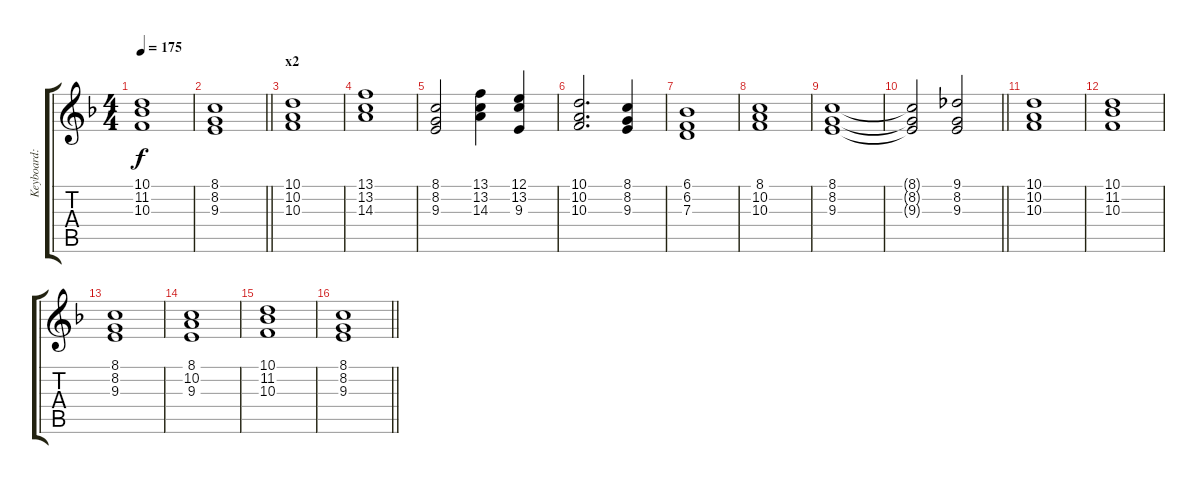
\track ("Keyboard: Juha Mäenpää" "Keyboard: ") {instrument stringensemble1}
\staff {score tabs}
\tuning (E4 B3 G3 D3 A2 E2) {hide}
\ts (4 4)
\tempo 175
\clef g2
\ks dminor
(10.1 11.2 10.3).1{dy f} |
\barLineRight lightlight
(8.1 8.2 9.3).1 |
\section ("" "x2")
(10.1 10.2 10.3).1 |
(13.1 13.2 14.3).1 |
(8.1 8.2 9.3).2 (13.1 13.2 14.3).4 (12.1 13.2 9.3).4 |
(10.1 10.2 10.3).2{d} (8.1 8.2 9.3).4 |
(6.1 6.2 7.3).1 |
(8.1 10.2 10.3).1 |
(8.1 8.2 9.3).1 |
\barLineRight lightlight
(8.1{t} 8.2{t} 9.3{t}).2 (9.1 8.2 9.3).2 |
(10.1 10.2 10.3).1 |
(10.1 11.2 10.3).1 |
(8.1 8.2 9.3).1 |
(8.1 10.2 9.3).1 |
(10.1 11.2 10.3).1 |
\barLineRight lightlight
(8.1 8.2 9.3).1
